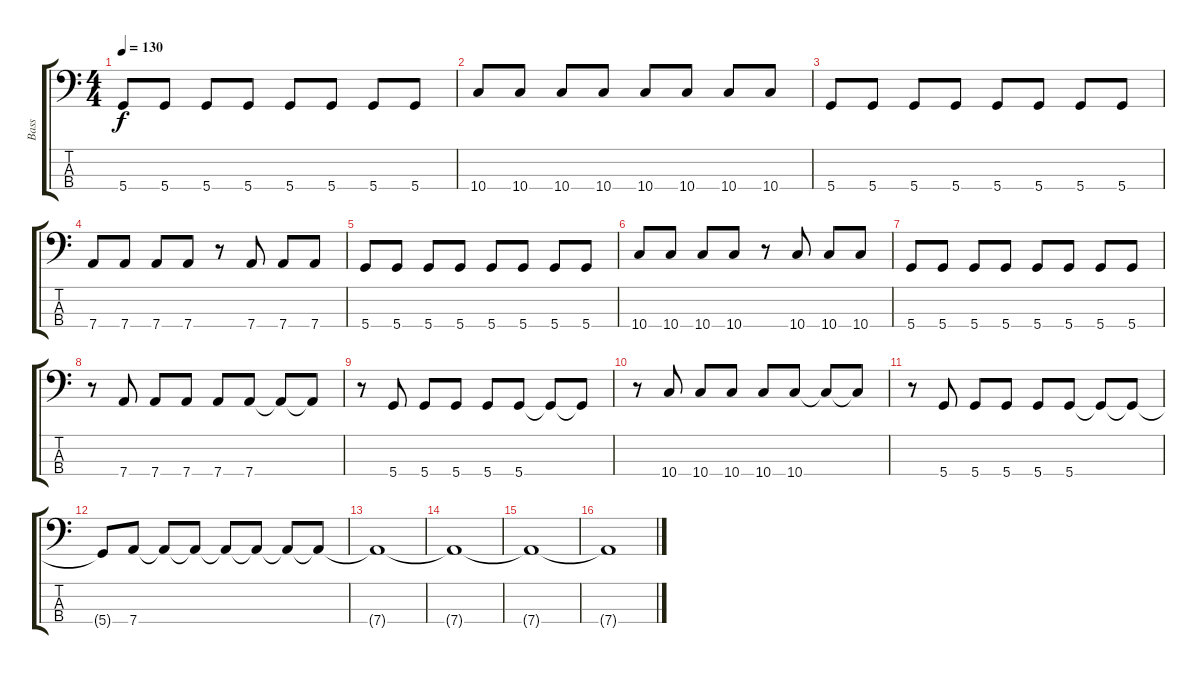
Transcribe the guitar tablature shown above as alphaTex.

\track ("Bass" "Bass") {instrument electricbassfinger}
\staff {score tabs}
\tuning (F2 C2 G1 D1) {hide}
\ts (4 4)
\tempo 130
\clef f4
\ks c
5.4.8{dy f} 5.4.8 5.4.8 5.4.8 5.4.8 5.4.8 5.4.8 5.4.8 |
10.4.8 10.4.8 10.4.8 10.4.8 10.4.8 10.4.8 10.4.8 10.4.8 |
5.4.8 5.4.8 5.4.8 5.4.8 5.4.8 5.4.8 5.4.8 5.4.8 |
7.4.8 7.4.8 7.4.8 7.4.8 r.8 7.4.8 7.4.8 7.4.8 |
5.4.8 5.4.8 5.4.8 5.4.8 5.4.8 5.4.8 5.4.8 5.4.8 |
10.4.8 10.4.8 10.4.8 10.4.8 r.8 10.4.8 10.4.8 10.4.8 |
5.4.8 5.4.8 5.4.8 5.4.8 5.4.8 5.4.8 5.4.8 5.4.8 |
r.8 7.4.8 7.4.8 7.4.8 7.4.8 7.4.8 7.4{t}.8 7.4{t}.8 |
r.8 5.4.8 5.4.8 5.4.8 5.4.8 5.4.8 5.4{t}.8 5.4{t}.8 |
r.8 10.4.8 10.4.8 10.4.8 10.4.8 10.4.8 10.4{t}.8 10.4{t}.8 |
r.8 5.4.8 5.4.8 5.4.8 5.4.8 5.4.8 5.4{t}.8 5.4{t}.8 |
5.4{t}.8 7.4.8 7.4{t}.8 7.4{t}.8 7.4{t}.8 7.4{t}.8 7.4{t}.8 7.4{t}.8 |
7.4{t}.1 |
7.4{t}.1 |
7.4{t}.1 |
7.4{t}.1
